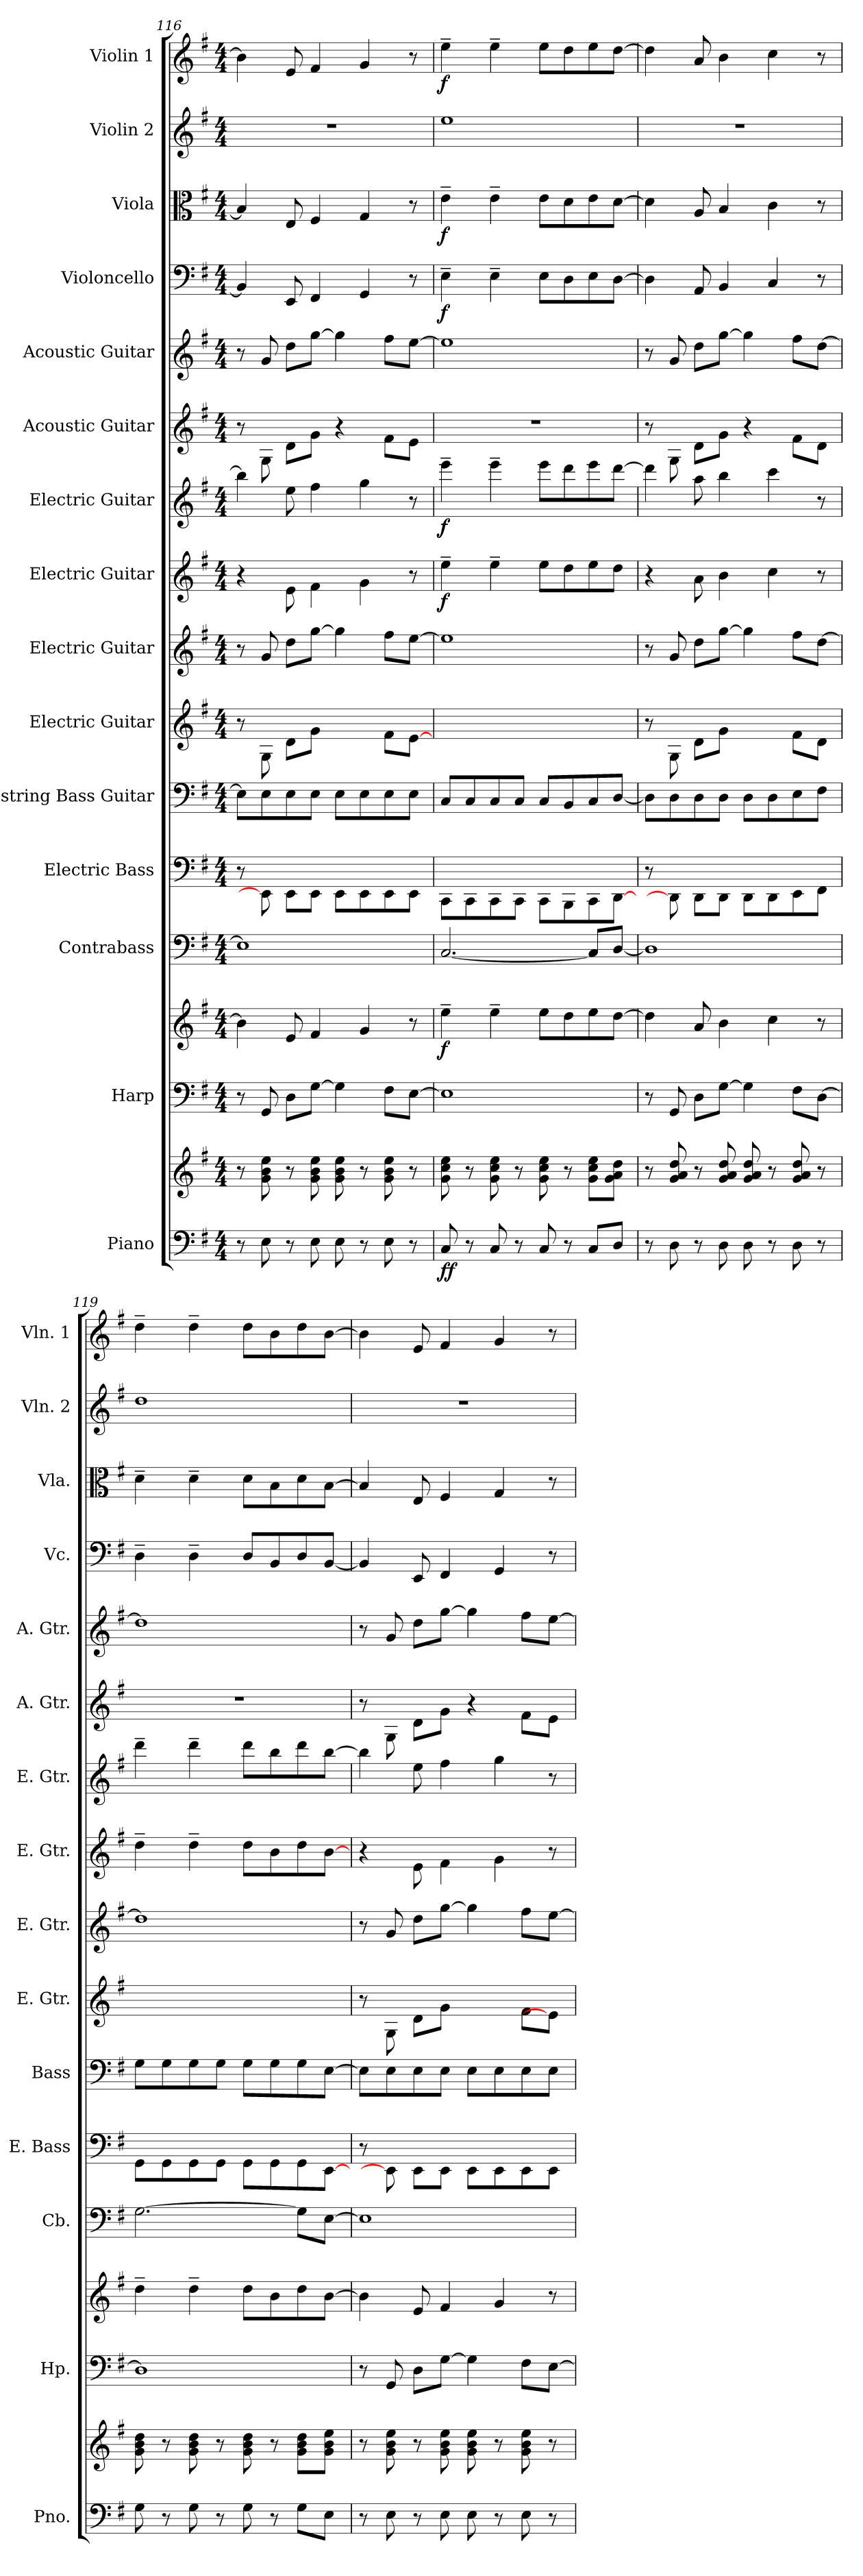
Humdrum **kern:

**kern	**kern	**dynam	**kern	**kern	**dynam	**kern	**kern	**kern	**kern	**kern	**kern	**dynam	**kern	**dynam	**kern	**kern	**kern	**dynam	**kern	**dynam	**kern	**kern	**dynam
*part15	*part15	*part15	*part14	*part14	*part14	*part13	*part12	*part11	*part10	*part9	*part8	*part8	*part7	*part7	*part6	*part5	*part4	*part4	*part3	*part3	*part2	*part1	*part1
*staff17	*staff16	*staff16/17	*staff15	*staff14	*staff14/15	*staff13	*staff12	*staff11	*staff10	*staff9	*staff8	*staff8	*staff7	*staff7	*staff6	*staff5	*staff4	*staff4	*staff3	*staff3	*staff2	*staff1	*staff1
*I"Piano	*	*	*I"Harp	*	*	*I"Contrabass	*I"Electric Bass	*I"4-string Bass Guitar	*I"Electric Guitar	*I"Electric Guitar	*I"Electric Guitar	*	*I"Electric Guitar	*	*I"Acoustic Guitar	*I"Acoustic Guitar	*I"Violoncello	*	*I"Viola	*	*I"Violin 2	*I"Violin 1	*
*I'Pno.	*	*	*I'Hp.	*	*	*I'Cb.	*I'E. Bass	*I'Bass	*I'E. Gtr.	*I'E. Gtr.	*I'E. Gtr.	*	*I'E. Gtr.	*	*I'A. Gtr.	*I'A. Gtr.	*I'Vc.	*	*I'Vla.	*	*I'Vln. 2	*I'Vln. 1	*
*clefF4	*clefG2	*	*clefF4	*clefG2	*	*clefF4	*	*clefF4	*	*clefG2	*	*	*clefG2	*	*	*clefG2	*clefF4	*	*clefC3	*	*clefG2	*clefG2	*
*	*	*	*	*	*	*ITrd7c12	*	*ITrd7c12	*	*ITrd7c12	*	*	*ITrd7c12	*	*	*ITrd7c12	*	*	*	*	*	*	*
*k[f#]	*k[f#]	*	*k[f#]	*k[f#]	*	*k[f#]	*k[f#]	*k[f#]	*k[f#]	*k[f#]	*k[f#]	*	*k[f#]	*	*k[f#]	*k[f#]	*k[f#]	*	*k[f#]	*	*k[f#]	*k[f#]	*
*G:	*G:	*	*G:	*G:	*	*G:	*G:	*G:	*G:	*G:	*G:	*	*G:	*	*G:	*G:	*G:	*	*G:	*	*G:	*G:	*
*M4/4	*M4/4	*	*M4/4	*M4/4	*	*M4/4	*M4/4	*M4/4	*M4/4	*M4/4	*M4/4	*	*M4/4	*	*M4/4	*M4/4	*M4/4	*	*M4/4	*	*M4/4	*M4/4	*
=116	=116	=116	=116	=116	=116	=116	=116	=116	=116	=116	=116	=116	=116	=116	=116	=116	=116	=116	=116	=116	=116	=116	=116
8r	8r	.	8r	4b\]	.	1EE]	8r	8EE\L]	8r	8r	4r	.	4b\]	.	8r	8r	4BB/]	.	4B/]	.	1r	4b\]	.
8E\	8g\ 8b\ 8ee\	.	8GG/	.	.	.	8EE\]	8EE\	8G\	8G/	.	.	.	.	8G\	8G/	.	.	.	.	.	.	.
8r	8r	.	8D\L	8e/	.	.	8EE\L	8EE\	8d\L	8d\L	8e\	.	8e\	.	8d\L	8d\L	8EE/	.	8E/	.	.	8e/	.
8E\	8g\ 8b\ 8ee\	.	[8G\J	4f#/	.	.	8EE\J	8EE\J	8g\J	[8g\J	4f#\	.	4f#\	.	8g\J	[8g\J	4FF#/	.	4F#/	.	.	4f#/	.
8E\	8g\ 8b\ 8ee\	.	4G\]	.	.	.	8EE\L	8EE\L	4ryy	4g\]	.	.	.	.	4r	4g\]	.	.	.	.	.	.	.
8r	8r	.	.	4g/	.	.	8EE\	8EE\	.	.	4g\	.	4g\	.	.	.	4GG/	.	4G/	.	.	4g/	.
8E\	8g\ 8b\ 8ee\	.	8F#\L	.	.	.	8EE\	8EE\	8f#\L	8f#\L	.	.	.	.	8f#\L	8f#\L	.	.	.	.	.	.	.
8r	8r	.	[8E\J	8r	.	.	8EE\J	8EE\J	[8e\J	[8e\J	8r	.	8r	.	8e\J	[8e\J	8r	.	8r	.	.	8r	.
!!LO:PB:g=z
=117	=117	=117	=117	=117	=117	=117	=117	=117	=117	=117	=117	=117	=117	=117	=117	=117	=117	=117	=117	=117	=117	=117	=117
!	!	!LO:DY:b=2	!	!	!	!	!	!	!	!	!	!	!	!	!	!	!	!	!	!	!	!	!
!	!	!LO:DY:n=1:b	!	!	!LO:DY:b	!	!	!	!	!	!	!LO:DY:b	!	!LO:DY:b	!	!	!	!LO:DY:b	!	!LO:DY:b	!	!	!LO:DY:b
8C/	8g\ 8cc\ 8ee\	f f	1E]	4ee~\	f	[2.CC/	8CC\L	8CC/L	1ryy	1e]	4ee~\	f	4ee~\	f	1r	1e]	4E~\	f	4e~\	f	1ee	4ee~\	f
8r	8r	.	.	.	.	.	8CC\	8CC/	.	.	.	.	.	.	.	.	.	.	.	.	.	.	.
8C/	8g\ 8cc\ 8ee\	.	.	4ee~\	.	.	8CC\	8CC/	.	.	4ee~\	.	4ee~\	.	.	.	4E~\	.	4e~\	.	.	4ee~\	.
8r	8r	.	.	.	.	.	8CC\J	8CC/J	.	.	.	.	.	.	.	.	.	.	.	.	.	.	.
8C/	8g\ 8cc\ 8ee\	.	.	8ee\L	.	.	8CC\L	8CC/L	.	.	8ee\L	.	8ee\L	.	.	.	8E\L	.	8e\L	.	.	8ee\L	.
8r	8r	.	.	8dd\	.	.	8BBB\	8BBB/	.	.	8dd\	.	8dd\	.	.	.	8D\	.	8d\	.	.	8dd\	.
8C/L	8g\ 8cc\ 8ee\L	.	.	8ee\	.	8CC/L]	8CC\	8CC/	.	.	8ee\	.	8ee\	.	.	.	8E\	.	8e\	.	.	8ee\	.
8D/J	8g\ 8a\ 8dd\J	.	.	[8dd\J	.	[8DD/J	[8DD\J	[8DD/J	.	.	8dd\J	.	[8dd\J	.	.	.	[8D\J	.	[8d\J	.	.	[8dd\J	.
=118	=118	=118	=118	=118	=118	=118	=118	=118	=118	=118	=118	=118	=118	=118	=118	=118	=118	=118	=118	=118	=118	=118	=118
8r	8r	.	8r	4dd\]	.	1DD]	8r	8DD\L]	8r	8r	4r	.	4dd\]	.	8r	8r	4D\]	.	4d\]	.	1r	4dd\]	.
8D\	8g/ 8a/ 8dd/	.	8GG/	.	.	.	8DD\]	8DD\	8G\	8G/	.	.	.	.	8G\	8G/	.	.	.	.	.	.	.
8r	8r	.	8D\L	8a/	.	.	8DD\L	8DD\	8d\L	8d\L	8a\	.	8a\	.	8d\L	8d\L	8AA/	.	8A/	.	.	8a/	.
8D\	8g/ 8a/ 8dd/	.	[8G\J	4b\	.	.	8DD\J	8DD\J	8g\J	[8g\J	4b\	.	4b\	.	8g\J	[8g\J	4BB/	.	4B/	.	.	4b\	.
8D\	8g/ 8a/ 8dd/	.	4G\]	.	.	.	8DD\L	8DD\L	4ryy	4g\]	.	.	.	.	4r	4g\]	.	.	.	.	.	.	.
8r	8r	.	.	4cc\	.	.	8DD\	8DD\	.	.	4cc\	.	4cc\	.	.	.	4C/	.	4c\	.	.	4cc\	.
8D\	8g/ 8a/ 8dd/	.	8F#\L	.	.	.	8EE\	8EE\	8f#\L	8f#\L	.	.	.	.	8f#\L	8f#\L	.	.	.	.	.	.	.
8r	8r	.	[8D\J	8r	.	.	8FF#\J	8FF#\J	8d\J	[8d\J	8r	.	8r	.	8d\J	[8d\J	8r	.	8r	.	.	8r	.
=119	=119	=119	=119	=119	=119	=119	=119	=119	=119	=119	=119	=119	=119	=119	=119	=119	=119	=119	=119	=119	=119	=119	=119
8G\	8g\ 8b\ 8dd\	.	1D]	4dd~\	.	[2.GG\	8GG\L	8GG\L	1ryy	1d]	4dd~\	.	4dd~\	.	1r	1d]	4D~\	.	4d~\	.	1dd	4dd~\	.
8r	8r	.	.	.	.	.	8GG\	8GG\	.	.	.	.	.	.	.	.	.	.	.	.	.	.	.
8G\	8g\ 8b\ 8dd\	.	.	4dd~\	.	.	8GG\	8GG\	.	.	4dd~\	.	4dd~\	.	.	.	4D~\	.	4d~\	.	.	4dd~\	.
8r	8r	.	.	.	.	.	8GG\J	8GG\J	.	.	.	.	.	.	.	.	.	.	.	.	.	.	.
8G\	8g\ 8b\ 8dd\	.	.	8dd\L	.	.	8GG\L	8GG\L	.	.	8dd\L	.	8dd\L	.	.	.	8D/L	.	8d\L	.	.	8dd\L	.
8r	8r	.	.	8b\	.	.	8GG\	8GG\	.	.	8b\	.	8b\	.	.	.	8BB/	.	8B\	.	.	8b\	.
8G\L	8g\ 8b\ 8dd\L	.	.	8dd\	.	8GG\L]	8GG\	8GG\	.	.	8dd\	.	8dd\	.	.	.	8D/	.	8d\	.	.	8dd\	.
8E\J	8g\ 8b\ 8ee\J	.	.	[8b\J	.	[8EE\J	[8EE\J	[8EE\J	.	.	[8b\J	.	[8b\J	.	.	.	[8BB/J	.	[8B\J	.	.	[8b\J	.
!!LO:PB:g=z
=120	=120	=120	=120	=120	=120	=120	=120	=120	=120	=120	=120	=120	=120	=120	=120	=120	=120	=120	=120	=120	=120	=120	=120
8r	8r	.	8r	4b\]	.	1EE]	8r	8EE\L]	8r	8r	4r	.	4b\]	.	8r	8r	4BB/]	.	4B/]	.	1r	4b\]	.
8E\	8g\ 8b\ 8ee\	.	8GG/	.	.	.	8EE\]	8EE\	8G\	8G/	.	.	.	.	8G\	8G/	.	.	.	.	.	.	.
8r	8r	.	8D\L	8e/	.	.	8EE\L	8EE\	8d\L	8d\L	8e\	.	8e\	.	8d\L	8d\L	8EE/	.	8E/	.	.	8e/	.
8E\	8g\ 8b\ 8ee\	.	[8G\J	4f#/	.	.	8EE\J	8EE\J	8g\J	[8g\J	4f#\	.	4f#\	.	8g\J	[8g\J	4FF#/	.	4F#/	.	.	4f#/	.
8E\	8g\ 8b\ 8ee\	.	4G\]	.	.	.	8EE\L	8EE\L	4ryy	4g\]	.	.	.	.	4r	4g\]	.	.	.	.	.	.	.
8r	8r	.	.	4g/	.	.	8EE\	8EE\	.	.	4g\	.	4g\	.	.	.	4GG/	.	4G/	.	.	4g/	.
8E\	8g\ 8b\ 8ee\	.	8F#\L	.	.	.	8EE\	8EE\	8f#\L	8f#\L	.	.	.	.	8f#\L	8f#\L	.	.	.	.	.	.	.
8r	8r	.	[8E\J	8r	.	.	8EE\J	8EE\J	8e\J]	[8e\J	8r	.	8r	.	8e\J	[8e\J	8r	.	8r	.	.	8r	.
=	=	=	=	=	=	=	=	=	=	=	=	=	=	=	=	=	=	=	=	=	=	=	=
*-	*-	*-	*-	*-	*-	*-	*-	*-	*-	*-	*-	*-	*-	*-	*-	*-	*-	*-	*-	*-	*-	*-	*-
